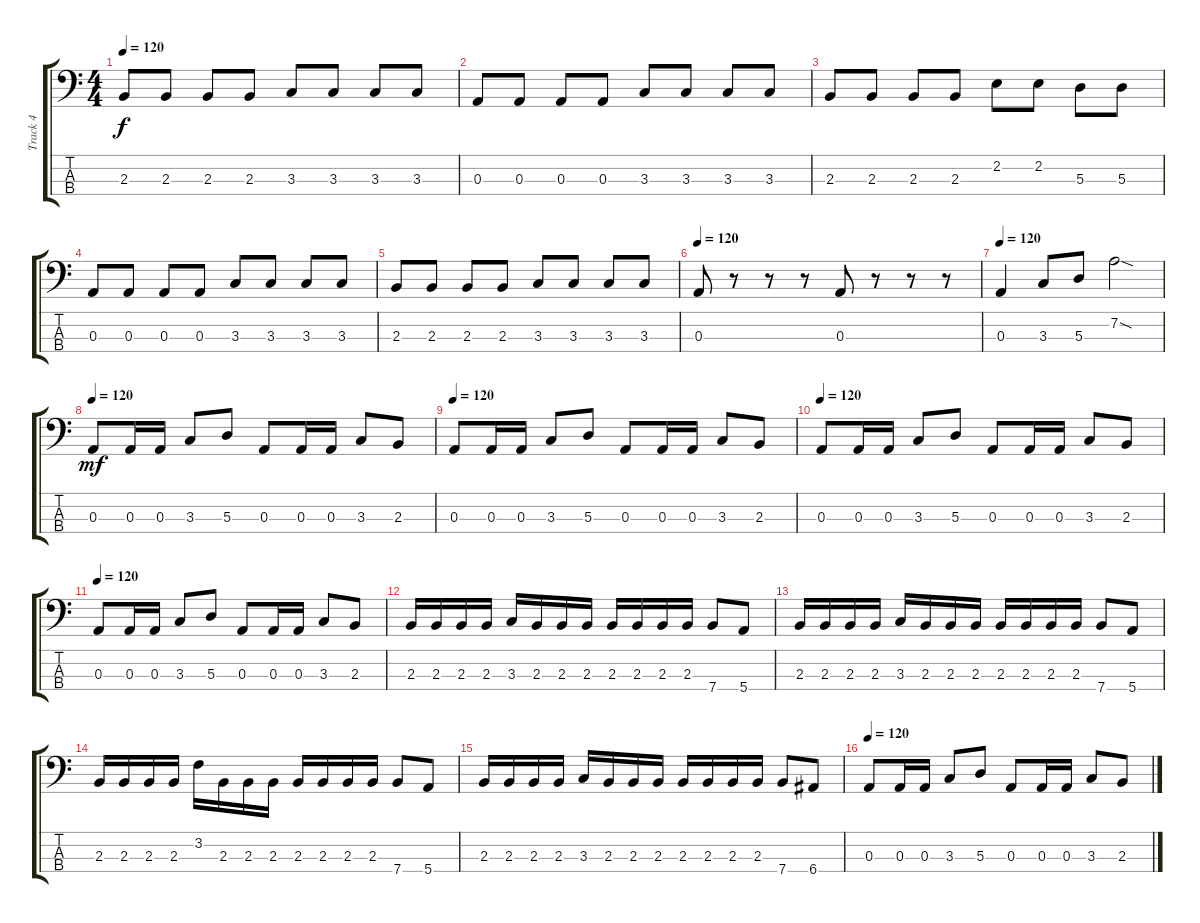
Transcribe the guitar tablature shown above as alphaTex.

\track ("Track 4" "Track 4") {instrument electricbassfinger}
\staff {score tabs}
\tuning (G2 D2 A1 E1) {hide}
\ts (4 4)
\tempo 120
\clef f4
\ks c
2.3.8{dy f} 2.3.8 2.3.8 2.3.8 3.3.8 3.3.8 3.3.8 3.3.8 |
0.3.8 0.3.8 0.3.8 0.3.8 3.3.8 3.3.8 3.3.8 3.3.8 |
2.3.8 2.3.8 2.3.8 2.3.8 2.2.8 2.2.8 5.3.8 5.3.8 |
0.3.8 0.3.8 0.3.8 0.3.8 3.3.8 3.3.8 3.3.8 3.3.8 |
2.3.8 2.3.8 2.3.8 2.3.8 3.3.8 3.3.8 3.3.8 3.3.8 |
\tempo 120
0.3.8 r.8 r.8 r.8 0.3.8 r.8 r.8 r.8 |
\tempo 120
0.3.4 3.3.8 5.3.8 7.2{sod}.2 |
\tempo 120
0.3.8{dy mf} 0.3.16 0.3.16 3.3.8 5.3.8 0.3.8 0.3.16 0.3.16 3.3.8 2.3.8 |
\tempo 120
0.3.8 0.3.16 0.3.16 3.3.8 5.3.8 0.3.8 0.3.16 0.3.16 3.3.8 2.3.8 |
\tempo 120
0.3.8 0.3.16 0.3.16 3.3.8 5.3.8 0.3.8 0.3.16 0.3.16 3.3.8 2.3.8 |
\tempo 120
0.3.8 0.3.16 0.3.16 3.3.8 5.3.8 0.3.8 0.3.16 0.3.16 3.3.8 2.3.8 |
2.3.16 2.3.16 2.3.16 2.3.16 3.3.16 2.3.16 2.3.16 2.3.16 2.3.16 2.3.16 2.3.16 2.3.16 7.4.8 5.4.8 |
2.3.16 2.3.16 2.3.16 2.3.16 3.3.16 2.3.16 2.3.16 2.3.16 2.3.16 2.3.16 2.3.16 2.3.16 7.4.8 5.4.8 |
2.3.16 2.3.16 2.3.16 2.3.16 3.2.16 2.3.16 2.3.16 2.3.16 2.3.16 2.3.16 2.3.16 2.3.16 7.4.8 5.4.8 |
2.3.16 2.3.16 2.3.16 2.3.16 3.3.16 2.3.16 2.3.16 2.3.16 2.3.16 2.3.16 2.3.16 2.3.16 7.4.8 6.4.8 |
\tempo 120
0.3.8 0.3.16 0.3.16 3.3.8 5.3.8 0.3.8 0.3.16 0.3.16 3.3.8 2.3.8
